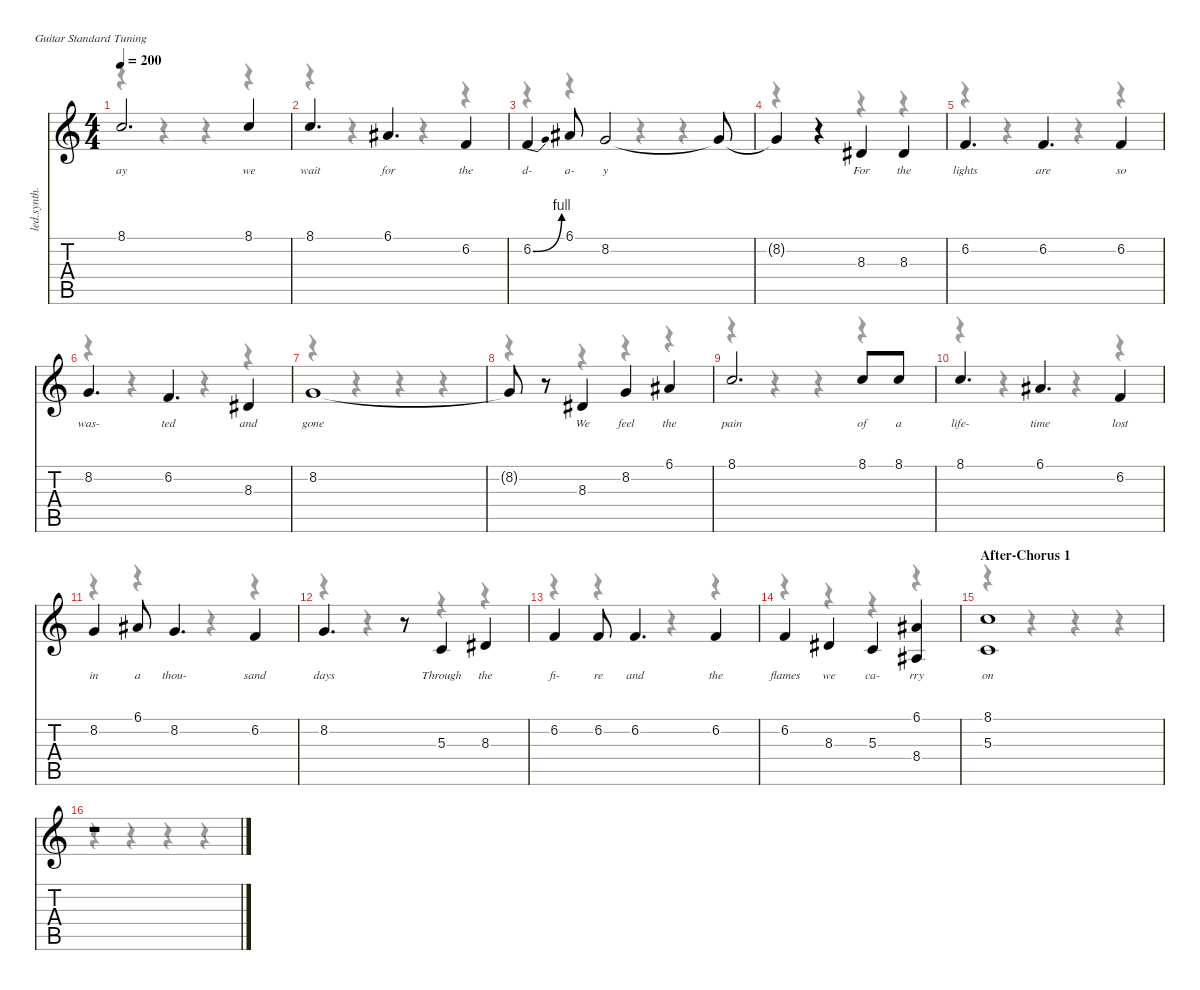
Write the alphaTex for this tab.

\defaultSystemsLayout 4
\hideDynamics
\bracketExtendMode nobrackets
\otherSystemsTrackNameOrientation horizontal
\track ("ZP Theart (Vocals)" "led.synth.") {instrument lead2sawtooth}
\staff {score tabs}
\tuning (E4 B3 G3 D3 A2 E2)
\voice
\ts (4 4)
\tempo 200
\clef g2
\ks c
8.1.2{d lyrics (0 "ay") lyrics (1 "") lyrics (2 "") lyrics (3 "") lyrics (4 "") dy f beam Up} 8.1.4{lyrics (0 "we") lyrics (1 "") lyrics (2 "") lyrics (3 "") lyrics (4 "") beam Up} |
8.1.4{d lyrics (0 "wait") lyrics (1 "") lyrics (2 "") lyrics (3 "") lyrics (4 "") beam Up} 6.1{acc #}.4{d lyrics (0 "for") lyrics (1 "") lyrics (2 "") lyrics (3 "") lyrics (4 "") beam Up} 6.2.4{lyrics (0 "the") lyrics (1 "") lyrics (2 "") lyrics (3 "") lyrics (4 "") beam Up} |
6.2{be (bend 0 0 15 4)}.4{lyrics (0 "d-") lyrics (1 "") lyrics (2 "") lyrics (3 "") lyrics (4 "") beam Up} 6.1{acc #}.8{lyrics (0 "a-") lyrics (1 "") lyrics (2 "") lyrics (3 "") lyrics (4 "") beam Up} 8.2.2{lyrics (0 "y") lyrics (1 "") lyrics (2 "") lyrics (3 "") lyrics (4 "") beam Up} 8.2{t}.8{beam Up} |
8.2{t}.4{beam Up} r.4{beam Up} 8.3{acc #}.4{lyrics (0 "For") lyrics (1 "") lyrics (2 "") lyrics (3 "") lyrics (4 "") beam Up} 8.3{acc #}.4{lyrics (0 "the") lyrics (1 "") lyrics (2 "") lyrics (3 "") lyrics (4 "") beam Up} |
6.2.4{d lyrics (0 "lights") lyrics (1 "") lyrics (2 "") lyrics (3 "") lyrics (4 "") beam Up} 6.2.4{d lyrics (0 "are") lyrics (1 "") lyrics (2 "") lyrics (3 "") lyrics (4 "") beam Up} 6.2.4{lyrics (0 "so") lyrics (1 "") lyrics (2 "") lyrics (3 "") lyrics (4 "") beam Up} |
8.2.4{d lyrics (0 "was-") lyrics (1 "") lyrics (2 "") lyrics (3 "") lyrics (4 "") beam Up} 6.2.4{d lyrics (0 "ted") lyrics (1 "") lyrics (2 "") lyrics (3 "") lyrics (4 "") beam Up} 8.3{acc #}.4{lyrics (0 "and") lyrics (1 "") lyrics (2 "") lyrics (3 "") lyrics (4 "") beam Up} |
8.2.1{lyrics (0 "gone") lyrics (1 "") lyrics (2 "") lyrics (3 "") lyrics (4 "") beam Up} |
8.2{t}.8{beam Up} r.8{beam Up} 8.3{acc #}.4{lyrics (0 "We") lyrics (1 "") lyrics (2 "") lyrics (3 "") lyrics (4 "") beam Up} 8.2.4{lyrics (0 "feel") lyrics (1 "") lyrics (2 "") lyrics (3 "") lyrics (4 "") beam Up} 6.1{acc #}.4{lyrics (0 "the") lyrics (1 "") lyrics (2 "") lyrics (3 "") lyrics (4 "") beam Up} |
8.1.2{d lyrics (0 "pain") lyrics (1 "") lyrics (2 "") lyrics (3 "") lyrics (4 "") beam Up} 8.1.8{lyrics (0 "of") lyrics (1 "") lyrics (2 "") lyrics (3 "") lyrics (4 "") beam Up} 8.1.8{lyrics (0 "a") lyrics (1 "") lyrics (2 "") lyrics (3 "") lyrics (4 "") beam Up} |
8.1.4{d lyrics (0 "life-") lyrics (1 "") lyrics (2 "") lyrics (3 "") lyrics (4 "") beam Up} 6.1{acc #}.4{d lyrics (0 "time") lyrics (1 "") lyrics (2 "") lyrics (3 "") lyrics (4 "") beam Up} 6.2.4{lyrics (0 "lost") lyrics (1 "") lyrics (2 "") lyrics (3 "") lyrics (4 "") beam Up} |
8.2.4{lyrics (0 "in") lyrics (1 "") lyrics (2 "") lyrics (3 "") lyrics (4 "") beam Up} 6.1{acc #}.8{lyrics (0 "a") lyrics (1 "") lyrics (2 "") lyrics (3 "") lyrics (4 "") beam Up} 8.2.4{d lyrics (0 "thou-") lyrics (1 "") lyrics (2 "") lyrics (3 "") lyrics (4 "") beam Up} 6.2.4{lyrics (0 "sand") lyrics (1 "") lyrics (2 "") lyrics (3 "") lyrics (4 "") beam Up} |
8.2.4{d lyrics (0 "days") lyrics (1 "") lyrics (2 "") lyrics (3 "") lyrics (4 "") beam Up} r.8{beam Up} 5.3.4{lyrics (0 "Through") lyrics (1 "") lyrics (2 "") lyrics (3 "") lyrics (4 "") beam Up} 8.3{acc #}.4{lyrics (0 "the") lyrics (1 "") lyrics (2 "") lyrics (3 "") lyrics (4 "") beam Up} |
6.2.4{lyrics (0 "fi-") lyrics (1 "") lyrics (2 "") lyrics (3 "") lyrics (4 "") beam Up} 6.2.8{lyrics (0 "re") lyrics (1 "") lyrics (2 "") lyrics (3 "") lyrics (4 "") beam Up} 6.2.4{d lyrics (0 "and") lyrics (1 "") lyrics (2 "") lyrics (3 "") lyrics (4 "") beam Up} 6.2.4{lyrics (0 "the") lyrics (1 "") lyrics (2 "") lyrics (3 "") lyrics (4 "") beam Up} |
6.2.4{lyrics (0 "flames") lyrics (1 "") lyrics (2 "") lyrics (3 "") lyrics (4 "") beam Up} 8.3{acc #}.4{lyrics (0 "we") lyrics (1 "") lyrics (2 "") lyrics (3 "") lyrics (4 "") beam Up} 5.3.4{lyrics (0 "ca-") lyrics (1 "") lyrics (2 "") lyrics (3 "") lyrics (4 "") beam Up} (6.1{acc #} 8.4{acc #}).4{lyrics (0 "rry") lyrics (1 "") lyrics (2 "") lyrics (3 "") lyrics (4 "") dy mf beam Up} |
\section ("" "After-Chorus 1")
(8.1 5.3).1{lyrics (0 "on") lyrics (1 "") lyrics (2 "") lyrics (3 "") lyrics (4 "") beam Up} |
r.1{beam Up}
\voice
\clef g2
\ottava regular
\simile none
\ks c
r.4{dy mf beam Down} r.4{beam Down} r.4{beam Down} r.4{beam Down} |
r.4{beam Down} r.4{beam Down} r.4{beam Down} r.4{beam Down} |
r.4{beam Down} r.4{beam Down} r.4{beam Down} r.4{beam Down} |
r.4{beam Down} r.4{beam Down} r.4{beam Down} r.4{beam Down} |
r.4{beam Down} r.4{beam Down} r.4{beam Down} r.4{beam Down} |
r.4{beam Down} r.4{beam Down} r.4{beam Down} r.4{beam Down} |
r.4{beam Down} r.4{beam Down} r.4{beam Down} r.4{beam Down} |
r.4{beam Down} r.4{beam Down} r.4{beam Down} r.4{beam Down} |
r.4{beam Down} r.4{beam Down} r.4{beam Down} r.4{beam Down} |
r.4{beam Down} r.4{beam Down} r.4{beam Down} r.4{beam Down} |
r.4{beam Down} r.4{beam Down} r.4{beam Down} r.4{beam Down} |
r.4{beam Down} r.4{beam Down} r.4{beam Down} r.4{beam Down} |
r.4{beam Down} r.4{beam Down} r.4{beam Down} r.4{beam Down} |
r.4{beam Down} r.4{beam Down} r.4{beam Down} r.4{beam Down} |
r.4{beam Down} r.4{beam Down} r.4{beam Down} r.4{beam Down} |
r.4{beam Down} r.4{beam Down} r.4{beam Down} r.4{beam Down}
